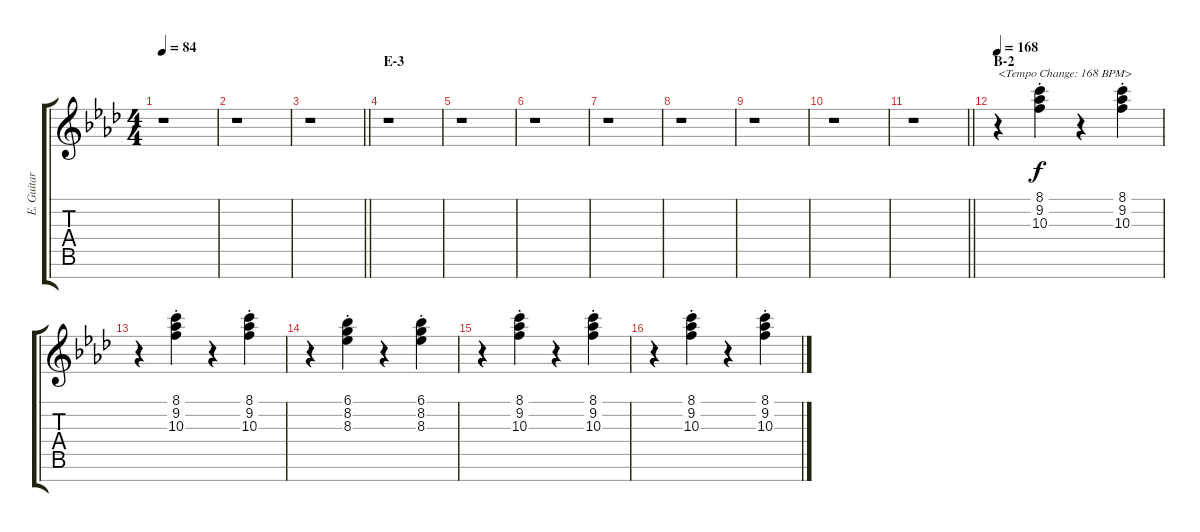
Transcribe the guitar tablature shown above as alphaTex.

\track ("E. Guitar III" "E. Guitar ") {instrument overdrivenguitar}
\staff {score tabs}
\tuning (E4 B3 G3 D3 A2 E2 B1) {hide}
\ts (4 4)
\tempo 84
\clef g2
\ks ab
r.1{dy fff} |
r.1 |
\barLineRight lightlight
r.1 |
\section ("" "E-3")
r.1 |
r.1 |
r.1 |
r.1 |
r.1 |
r.1 |
r.1 |
\barLineRight lightlight
r.1 |
\section ("" "B-2")
\tempo 168
r.4{txt "<Tempo Change: 168 BPM>"} (8.1{st} 9.2{st} 10.3{st}).4{dy f} r.4 (8.1{st} 9.2{st} 10.3{st}).4 |
r.4 (8.1{st} 9.2{st} 10.3{st}).4 r.4 (8.1{st} 9.2{st} 10.3{st}).4 |
r.4 (6.1{st} 8.2{st} 8.3{st}).4 r.4 (6.1{st} 8.2{st} 8.3{st}).4 |
r.4 (8.1{st} 9.2{st} 10.3{st}).4 r.4 (8.1{st} 9.2{st} 10.3{st}).4 |
r.4 (8.1{st} 9.2{st} 10.3{st}).4 r.4 (8.1{st} 9.2{st} 10.3{st}).4
